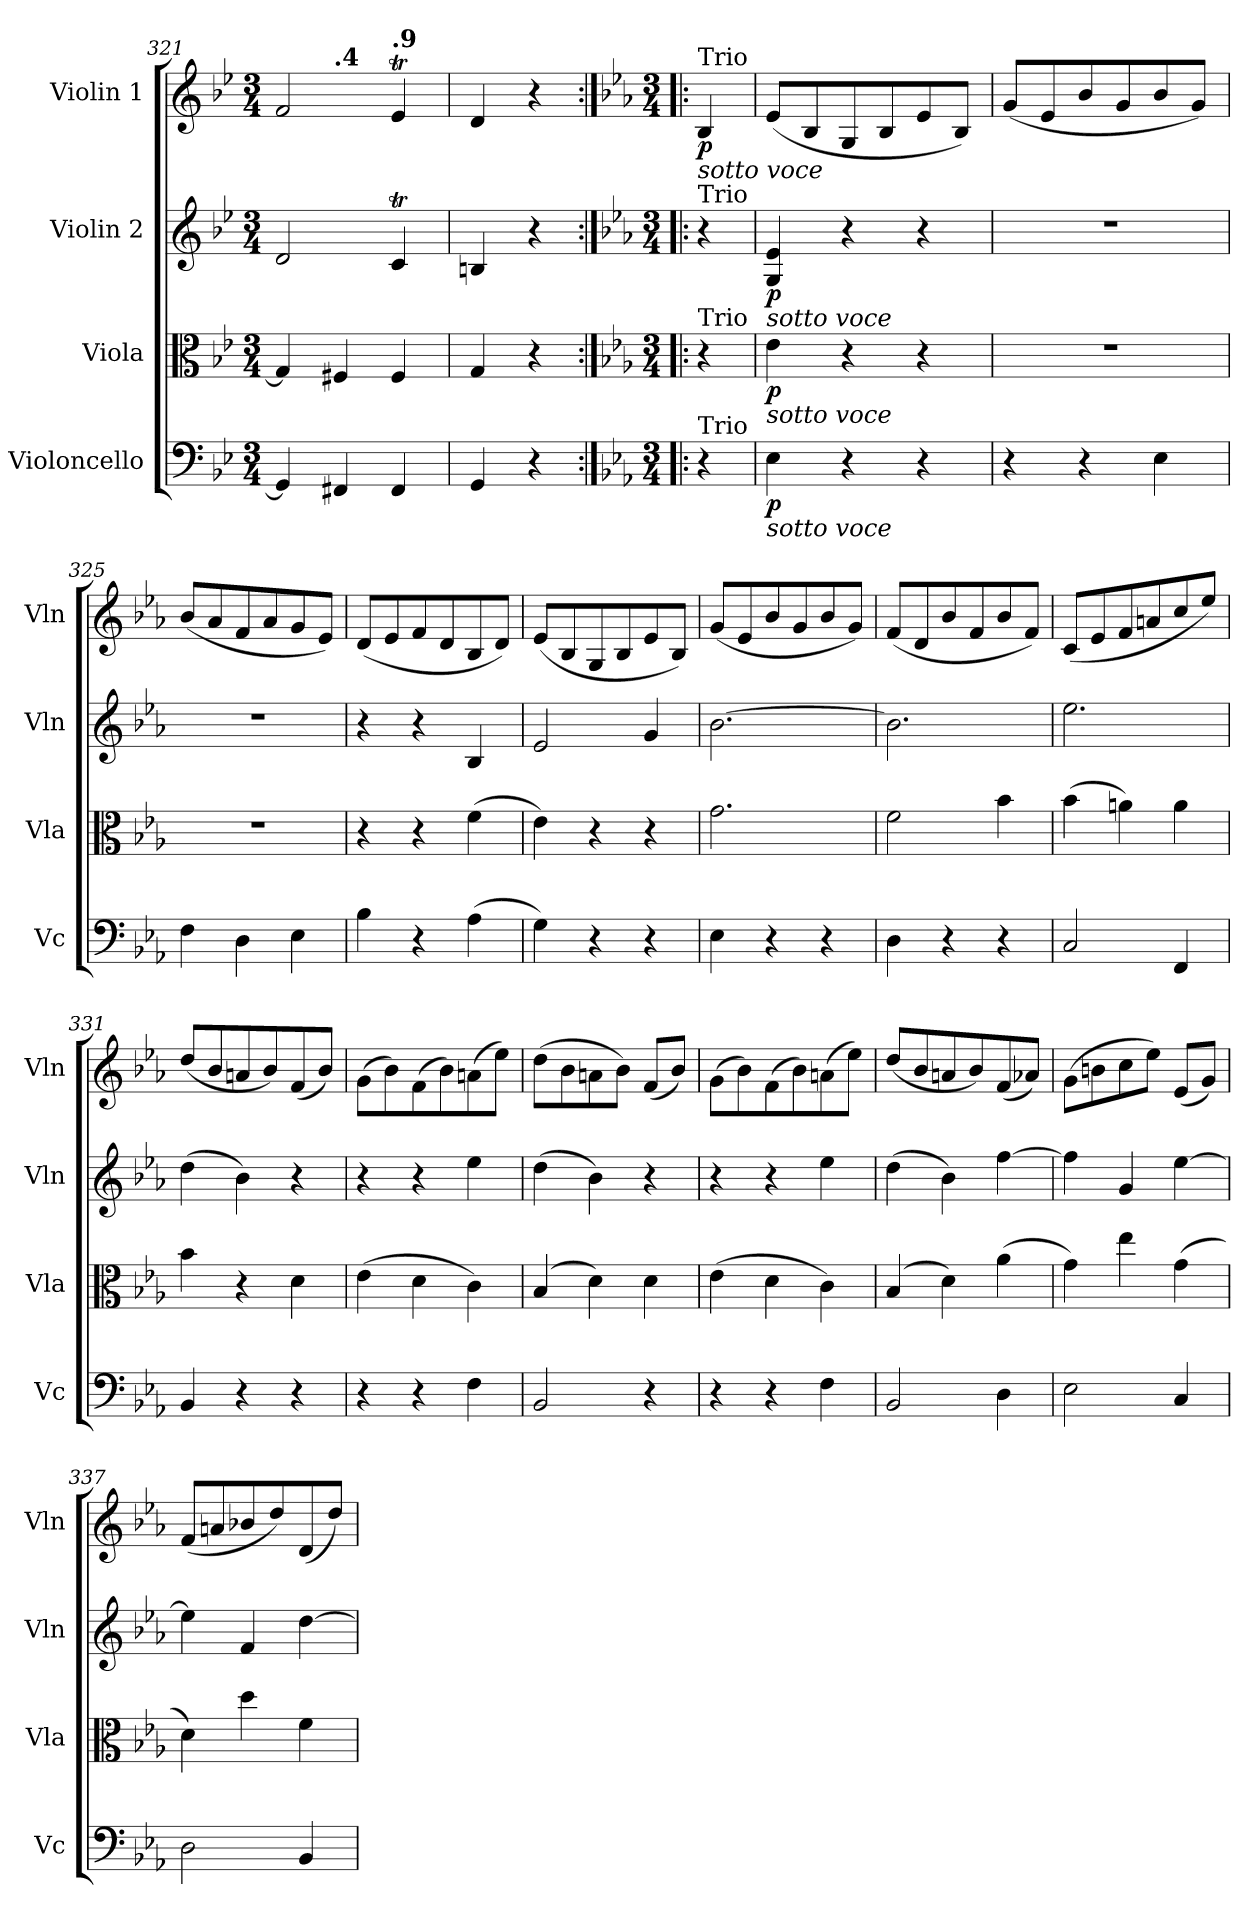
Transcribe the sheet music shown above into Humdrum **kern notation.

**kern	**dynam	**kern	**dynam	**kern	**dynam	**kern	**dynam
*part4	*part4	*part3	*part3	*part2	*part2	*part1	*part1
*staff4	*staff4	*staff3	*staff3	*staff2	*staff2	*staff1	*staff1
*I"Violoncello	*	*I"Viola	*	*I"Violin 2	*	*I"Violin 1	*
*I'Vc	*	*I'Vla	*	*I'Vln	*	*I'Vln	*
*clefF4	*	*clefC3	*	*clefG2	*	*clefG2	*
*k[b-e-]	*	*k[b-e-]	*	*k[b-e-]	*	*k[b-e-]	*
*M3/4	*	*M3/4	*	*M3/4	*	*M3/4	*
*MM97	*	*MM97	*	*MM97	*	*MM97	*
=321	=321	=321	=321	=321	=321	=321	=321
!	!	!	!	!	!	!LO:TX:a:B:t=.8	!
*	*	*	*	*	*	*^	*
4GG/]	.	4G/]	.	2d/	.	2f/	4ryy	.
*	*	*	*	*	*	*MM96	*	*
!	!	!	!	!	!	!	!LO:TX:a:B:t=.4	!
4FF#X/	.	4F#X/	.	.	.	.	2ryy	.
*	*	*	*	*	*	*MM94	*	*
!	!	!	!	!	!	!LO:TX:a:B:t=.9	!	!
4FF#/	.	4F#/	.	4cT/	.	4e-T/	.	.
*	*	*	*	*	*	*v	*v	*
=321X4	=321X4	=321X4	=321X4	=321X4	=321X4	=321X4	=321X4
*	*	*	*	*	*	*MM93	*
*	*	*	*	*	*	*^	*
!	!	!	!	!	!	!LO:TX:a:B:t=.5	!	!
*	*	*	*	*	*	*v	*v	*
4GG/	.	4G/	.	4Bn/	.	4d/	.
*	*	*	*	*	*	*MM92	*
4r	.	4r	.	4r	.	4r	.
!!LO:LB:g=z
=322:|!|:	=322:|!|:	=322:|!|:	=322:|!|:	=322:|!|:	=322:|!|:	=322:|!|:	=322:|!|:
*k[b-e-a-]	*	*k[b-e-a-]	*	*k[b-e-a-]	*	*k[b-e-a-]	*
*M3/4	*	*M3/4	*	*M3/4	*	*M3/4	*
*	*	*	*	*	*	*MM132	*
!	!	!	!	!	!	!LO:TX:a:t=Trio	!
!	!	!	!	!	!	!LO:TX:b:i:t=sotto voce	!
!	!	!	!	!LO:TX:a:t=Trio	!	!	!
!	!	!LO:TX:a:t=Trio	!	!	!	!	!
!LO:TX:a:t=Trio	!	!	!	!	!	!	!
!	!	!	!	!	!	!	!LO:DY:b
4r	.	4r	.	4r	.	4B-/	p
=323	=323	=323	=323	=323	=323	=323	=323
!	!	!	!	!LO:TX:b:i:t=sotto voce	!	!	!
!	!	!LO:TX:b:i:t=sotto voce	!	!	!	!	!
!LO:TX:b:i:t=sotto voce	!	!	!	!	!	!	!
!	!LO:DY:b	!	!LO:DY:b	!	!LO:DY:b	!	!
4E-\	p	4e-\	p	4G/ 4e-/	p	(<8e-/L	.
.	.	.	.	.	.	8B-/	.
4r	.	4r	.	4r	.	8G/	.
.	.	.	.	.	.	8B-/	.
4r	.	4r	.	4r	.	8e-/	.
.	.	.	.	.	.	8B-/J)	.
=324	=324	=324	=324	=324	=324	=324	=324
4r	.	2.r	.	2.r	.	(<8g/L	.
.	.	.	.	.	.	8e-/	.
4r	.	.	.	.	.	8b-/	.
.	.	.	.	.	.	8g/	.
4E-\	.	.	.	.	.	8b-/	.
.	.	.	.	.	.	8g/J)	.
=325	=325	=325	=325	=325	=325	=325	=325
4F\	.	2.r	.	2.r	.	(<8b-/L	.
.	.	.	.	.	.	8a-/	.
4D\	.	.	.	.	.	8f/	.
.	.	.	.	.	.	8a-/	.
4E-\	.	.	.	.	.	8g/	.
.	.	.	.	.	.	8e-/J)	.
=326	=326	=326	=326	=326	=326	=326	=326
4B-\	.	4r	.	4r	.	(<8d/L	.
.	.	.	.	.	.	8e-/	.
4r	.	4r	.	4r	.	8f/	.
.	.	.	.	.	.	8d/	.
(>4A-\	.	(>4f\	.	4B-/	.	8B-/	.
.	.	.	.	.	.	8d/J)	.
=327	=327	=327	=327	=327	=327	=327	=327
4G\)	.	4e-\)	.	2e-/	.	(<8e-/L	.
.	.	.	.	.	.	8B-/	.
4r	.	4r	.	.	.	8G/	.
.	.	.	.	.	.	8B-/	.
4r	.	4r	.	4g/	.	8e-/	.
.	.	.	.	.	.	8B-/J)	.
!!LO:LB:g=z
=328	=328	=328	=328	=328	=328	=328	=328
4E-\	.	2.g\	.	[2.b-\	.	(<8g/L	.
.	.	.	.	.	.	8e-/	.
4r	.	.	.	.	.	8b-/	.
.	.	.	.	.	.	8g/	.
4r	.	.	.	.	.	8b-/	.
.	.	.	.	.	.	8g/J)	.
=329	=329	=329	=329	=329	=329	=329	=329
4D\	.	2f\	.	2.b-\]	.	(<8f/L	.
.	.	.	.	.	.	8d/	.
4r	.	.	.	.	.	8b-/	.
.	.	.	.	.	.	8f/	.
4r	.	4b-\	.	.	.	8b-/	.
.	.	.	.	.	.	8f/J)	.
=330	=330	=330	=330	=330	=330	=330	=330
2C/	.	(>4b-\	.	2.ee-\	.	(<8c/L	.
.	.	.	.	.	.	8e-/	.
.	.	4an\)	.	.	.	8f/	.
.	.	.	.	.	.	8an/	.
4FF/	.	4a\	.	.	.	8cc/	.
.	.	.	.	.	.	8ee-/J)	.
=331	=331	=331	=331	=331	=331	=331	=331
4BB-/	.	4b-\	.	(>4dd\	.	(<8dd/L	.
.	.	.	.	.	.	8b-/	.
4r	.	4r	.	4b-\)	.	8an/	.
.	.	.	.	.	.	8b-/)	.
4r	.	4d\	.	4r	.	(<8f/	.
.	.	.	.	.	.	8b-/J)	.
=332	=332	=332	=332	=332	=332	=332	=332
4r	.	(>4e-\	.	4r	.	(>8g\L	.
.	.	.	.	.	.	8b-\)	.
4r	.	4d\	.	4r	.	(>8f\	.
.	.	.	.	.	.	8b-\)	.
4F\	.	4c\)	.	4ee-\	.	(>8an\	.
.	.	.	.	.	.	8ee-\J)	.
!!LO:PB:g=z
=333	=333	=333	=333	=333	=333	=333	=333
2BB-/	.	(>4B-/	.	(>4dd\	.	(>8dd\L	.
.	.	.	.	.	.	8b-\	.
.	.	4d\)	.	4b-\)	.	8an\	.
.	.	.	.	.	.	8b-\J)	.
4r	.	4d\	.	4r	.	(<8f/L	.
.	.	.	.	.	.	8b-/J)	.
=334	=334	=334	=334	=334	=334	=334	=334
4r	.	(>4e-\	.	4r	.	(>8g\L	.
.	.	.	.	.	.	8b-\)	.
4r	.	4d\	.	4r	.	(>8f\	.
.	.	.	.	.	.	8b-\)	.
4F\	.	4c\)	.	4ee-\	.	(>8an\	.
.	.	.	.	.	.	8ee-\J)	.
=335	=335	=335	=335	=335	=335	=335	=335
2BB-/	.	(>4B-/	.	(>4dd\	.	(<8dd/L	.
.	.	.	.	.	.	8b-/	.
.	.	4d\)	.	4b-\)	.	8an/	.
.	.	.	.	.	.	8b-/)	.
4D\	.	(>4a-\	.	[4ff\	.	(<8f/	.
.	.	.	.	.	.	8a-X/J)	.
=336	=336	=336	=336	=336	=336	=336	=336
2E-\	.	4g\)	.	4ff\]	.	(>8g\L	.
.	.	.	.	.	.	8bn\	.
.	.	4ee-\	.	4g/	.	8cc\	.
.	.	.	.	.	.	8ee-\J)	.
4C/	.	(>4g\	.	[4ee-\	.	(<8e-/L	.
.	.	.	.	.	.	8g/J)	.
=337	=337	=337	=337	=337	=337	=337	=337
2D\	.	4d\)	.	4ee-\]	.	(<8f/L	.
.	.	.	.	.	.	8an/	.
.	.	4dd\	.	4f/	.	8b-X/	.
.	.	.	.	.	.	8dd/)	.
4BB-/	.	4f\	.	[4dd\	.	(<8d/	.
.	.	.	.	.	.	8dd/J)	.
=	=	=	=	=	=	=	=
*-	*-	*-	*-	*-	*-	*-	*-
